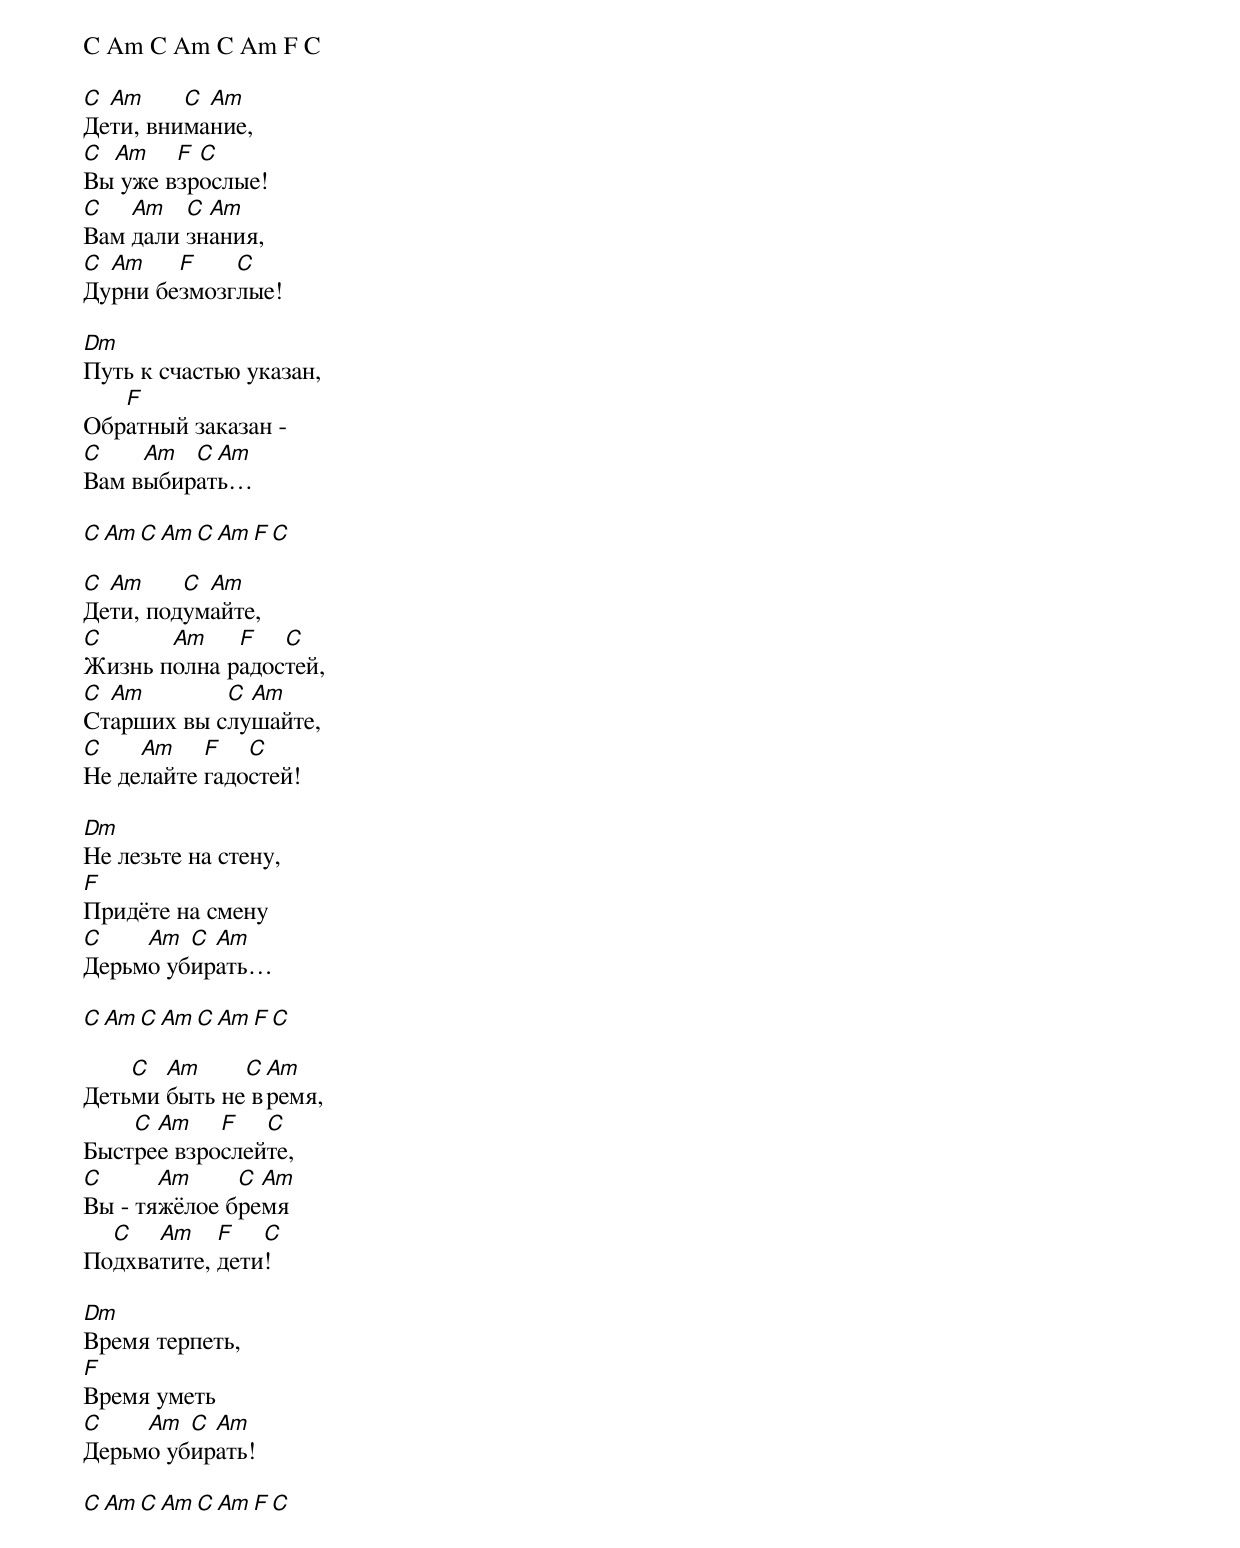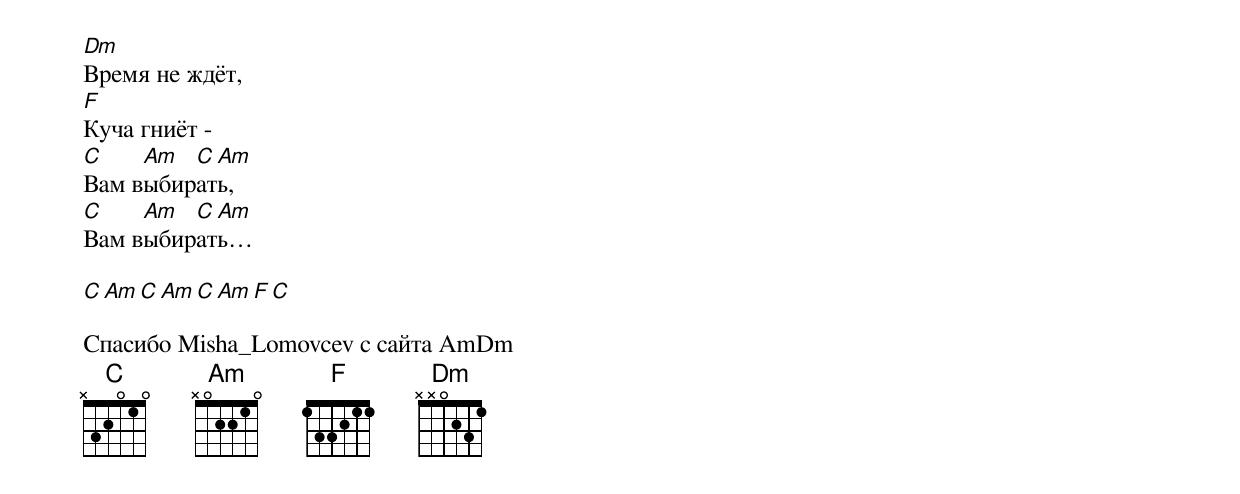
C Am C Am C Am F C

C Am     C Am
Дети, внимание,
C Am    F C
Вы уже взрослые!
C   Am   C Am
Вам дали знания,
C Am    F    C
Дурни безмозглые!

Dm
Путь к счастью указан,
   F
Обратный заказан -
C    Am  C Am
Вам выбирать…

C Am C Am C Am F C

C Am     C Am
Дети, подумайте,
C      Am    F   C
Жизнь полна радостей,
C Am        C Am
Старших вы слушайте,
C    Am    F   C
Не делайте гадостей!

Dm
Не лезьте на стену,
F
Придёте на смену
C    Am  C Am
Дерьмо убирать…

C Am C Am C Am F C

    C  Am     C Am
Детьми быть не время,
    C Am    F   C
Быстрее взрослейте,
C      Am     C Am
Вы - тяжёлое бремя
  C   Am    F   C
Подхватите, дети!

Dm
Время терпеть,
F
Время уметь
C    Am  C Am
Дерьмо убирать!

C Am C Am C Am F C

Dm
Время не ждёт,
F
Куча гниёт -
C    Am  C Am
Вам выбирать,
C    Am  C Am
Вам выбирать…

C Am C Am C Am F C

Спасибо Misha_Lomovcev с сайта AmDm
